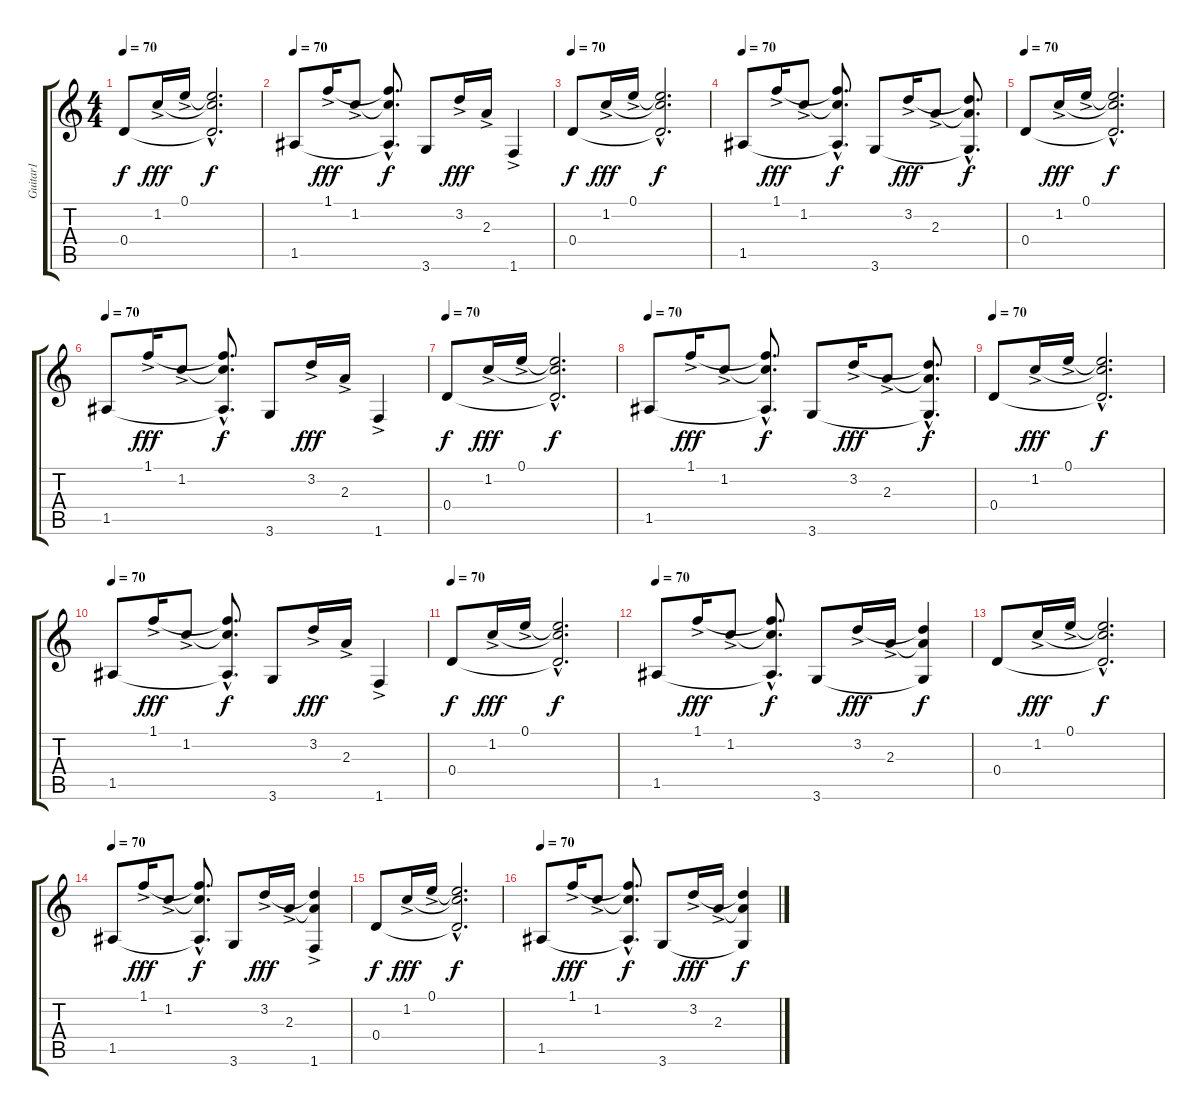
\track ("Guitar1" "Guitar1") {instrument acousticguitarsteel}
\staff {score tabs}
\tuning (E4 B3 G3 D3 A2 E2) {hide}
\ts (4 4)
\tempo 70
\clef g2
\ks c
0.4.8{dy f} 1.2{ac}.16{dy fff} 0.1{ac}.16 (0.1{hac t} 1.2{hac t} 0.4{hac t}).2{d dy f} |
\tempo 70
1.5.8 1.1{ac}.16{dy fff} 1.2{ac}.8 (1.1{hac t} 1.2{hac t} 1.5{hac t}).8{d dy f} 3.6.8 3.2{ac}.16{dy fff} 2.3{ac}.16 1.6{ac}.4 |
\tempo 70
0.4.8{dy f volume 10 instrument overdrivenguitar} 1.2{ac}.16{dy fff} 0.1{ac}.16 (0.1{hac t} 1.2{hac t} 0.4{hac t}).2{d dy f} |
\tempo 70
1.5.8 1.1{ac}.16{dy fff} 1.2{ac}.8 (1.1{hac t} 1.2{hac t} 1.5{hac t}).8{d dy f} 3.6.8 3.2{ac}.16{dy fff} 2.3{ac}.8 (3.2{hac t} 2.3{hac t} 3.6{hac t}).8{d dy f} |
\tempo 70
0.4.8 1.2{ac}.16{dy fff} 0.1{ac}.16 (0.1{hac t} 1.2{hac t} 0.4{hac t}).2{d dy f} |
\tempo 70
1.5.8{instrument overdrivenguitar} 1.1{ac}.16{dy fff} 1.2{ac}.8 (1.1{hac t} 1.2{hac t} 1.5{hac t}).8{d dy f} 3.6.8 3.2{ac}.16{dy fff} 2.3{ac}.16 1.6{ac}.4 |
\tempo 70
0.4.8{dy f instrument overdrivenguitar} 1.2{ac}.16{dy fff} 0.1{ac}.16 (0.1{hac t} 1.2{hac t} 0.4{hac t}).2{d dy f} |
\tempo 70
1.5.8 1.1{ac}.16{dy fff} 1.2{ac}.8 (1.1{hac t} 1.2{hac t} 1.5{hac t}).8{d dy f} 3.6.8 3.2{ac}.16{dy fff} 2.3{ac}.8 (3.2{hac t} 2.3{hac t} 3.6{hac t}).8{d dy f} |
\tempo 70
0.4.8 1.2{ac}.16{dy fff} 0.1{ac}.16 (0.1{hac t} 1.2{hac t} 0.4{hac t}).2{d dy f} |
\tempo 70
1.5.8 1.1{ac}.16{dy fff} 1.2{ac}.8 (1.1{hac t} 1.2{hac t} 1.5{hac t}).8{d dy f} 3.6.8 3.2{ac}.16{dy fff} 2.3{ac}.16 1.6{ac}.4 |
\tempo 70
0.4.8{dy f volume 4 instrument overdrivenguitar} 1.2{ac}.16{dy fff} 0.1{ac}.16 (0.1{hac t} 1.2{hac t} 0.4{hac t}).2{d dy f} |
\tempo 70
1.5.8{volume 11 instrument overdrivenguitar} 1.1{ac}.16{dy fff} 1.2{ac}.8 (1.1{hac t} 1.2{hac t} 1.5{hac t}).8{d dy f} 3.6.8 3.2{ac}.16{dy fff} 2.3{ac}.16 (3.2{t} 2.3{t} 3.6{t}).4{dy f} |
0.4.8{instrument overdrivenguitar} 1.2{ac}.16{dy fff} 0.1{ac}.16 (0.1{hac t} 1.2{hac t} 0.4{hac t}).2{d dy f} |
\tempo 70
1.5.8 1.1{ac}.16{dy fff} 1.2{ac}.8 (1.1{hac t} 1.2{hac t} 1.5{hac t}).8{d dy f} 3.6.8 3.2{ac}.16{dy fff} 2.3{ac}.16 (3.2{t} 2.3{t} 1.6{ac}).4 |
0.4.8{dy f} 1.2{ac}.16{dy fff} 0.1{ac}.16 (0.1{hac t} 1.2{hac t} 0.4{hac t}).2{d dy f} |
\tempo 70
1.5.8{instrument overdrivenguitar} 1.1{ac}.16{dy fff} 1.2{ac}.8 (1.1{hac t} 1.2{hac t} 1.5{hac t}).8{d dy f} 3.6.8 3.2{ac}.16{dy fff} 2.3{ac}.16 (3.2{t} 2.3{t} 3.6{t}).4{dy f}
